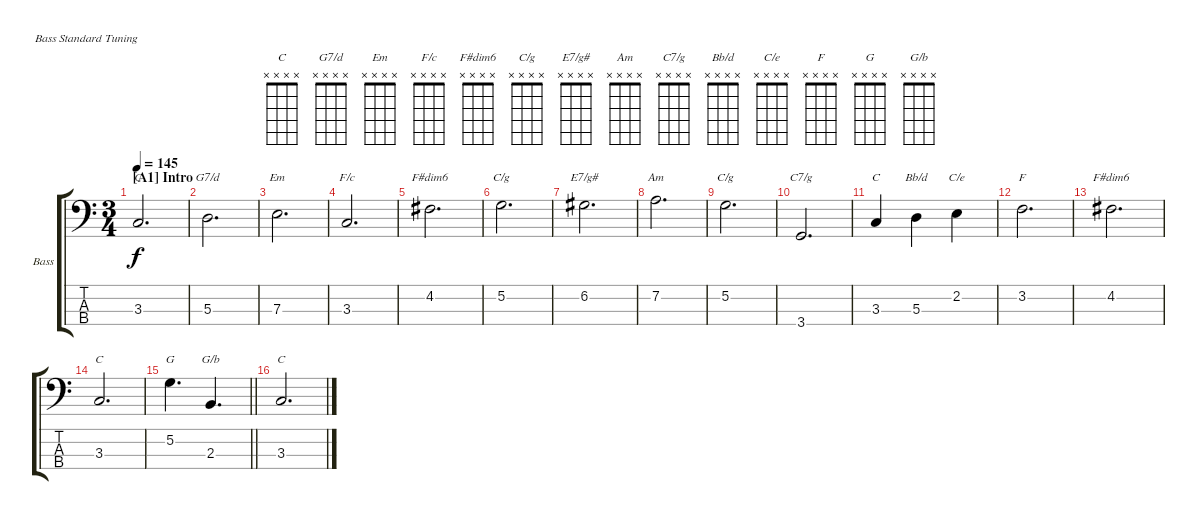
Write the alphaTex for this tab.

\bracketExtendMode groupsimilarinstruments
\firstSystemTrackNameOrientation horizontal
\otherSystemsTrackNameOrientation horizontal
\track ("Double Bass" "Bass") {instrument fretlessbass}
\staff {score tabs}
\tuning (G2 D2 A1 E1)
\chord ("C" x x x x)
\chord ("G7/d" x x x x)
\chord ("Em" x x x x)
\chord ("F/c" x x x x)
\chord ("F#dim6" x x x x)
\chord ("C/g" x x x x)
\chord ("E7/g#" x x x x)
\chord ("Am" x x x x)
\chord ("C7/g" x x x x)
\chord ("Bb/d" x x x x)
\chord ("C/e" x x x x)
\chord ("F" x x x x)
\chord ("G" x x x x)
\chord ("G/b" x x x x)
\ts (3 4)
\beaming (8 2 2 2)
\section ("" "[A1] Intro")
\tempo 145
\clef f4
\ks c
3.3.2{d ch "C" dy f instrument fretlessbass} |
5.3.2{d ch "G7/d"} |
7.3.2{d ch "Em"} |
3.3.2{d ch "F/c"} |
4.2.2{d ch "F#dim6"} |
5.2.2{d ch "C/g"} |
6.2.2{d ch "E7/g#"} |
7.2.2{d ch "Am"} |
5.2.2{d ch "C/g"} |
3.4.2{d ch "C7/g"} |
3.3.4{ch "C"} 5.3.4{ch "Bb/d"} 2.2.4{ch "C/e"} |
3.2.2{d ch "F"} |
4.2.2{d ch "F#dim6"} |
3.3.2{d ch "C"} |
\barLineRight lightlight
5.2.4{d ch "G"} 2.3.4{d ch "G/b"} |
3.3.2{d ch "C"}
